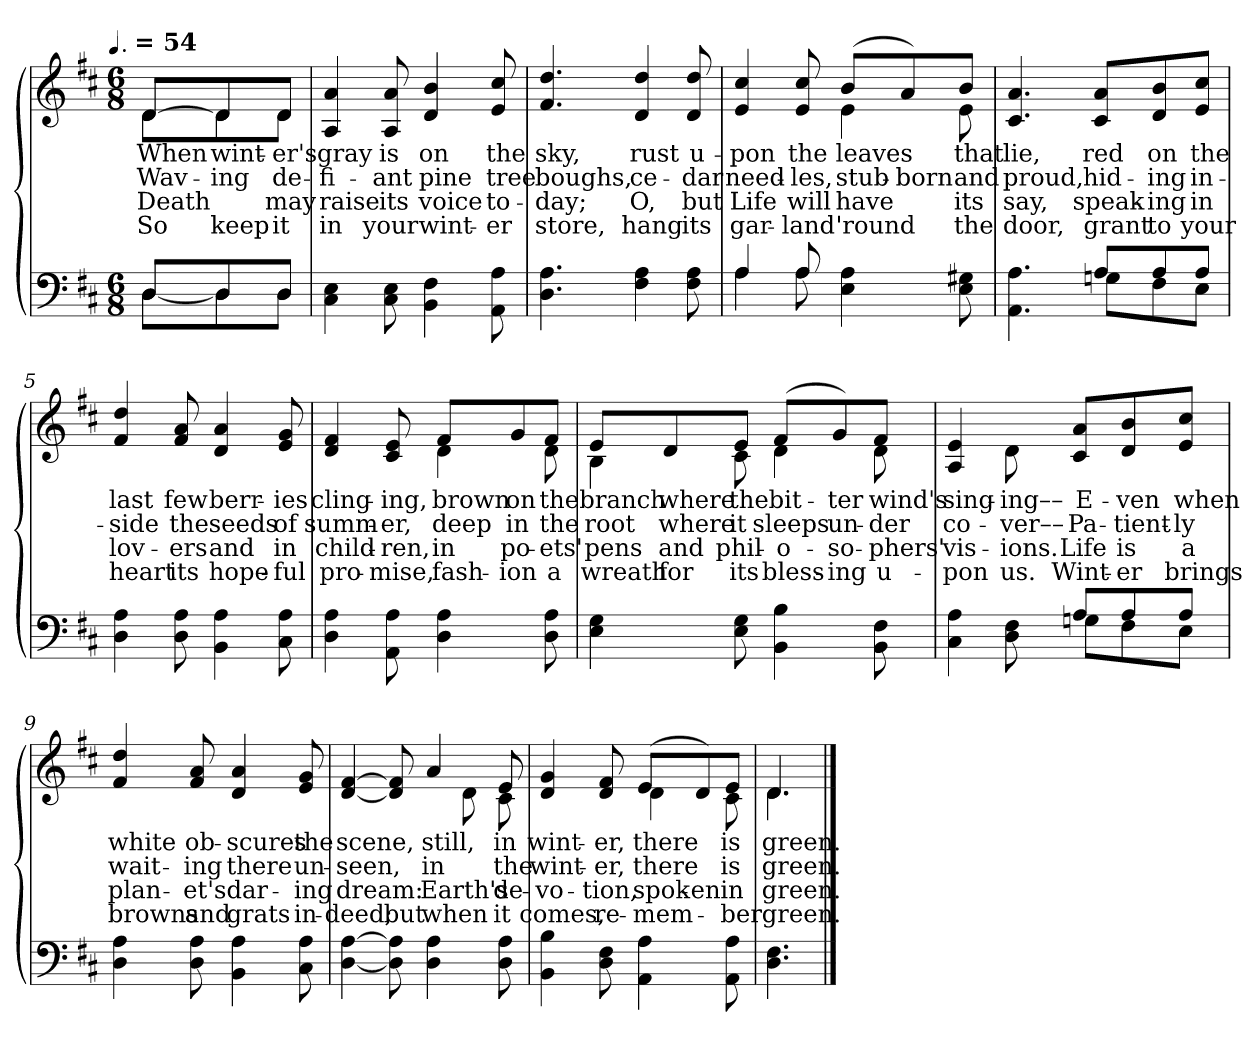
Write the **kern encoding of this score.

**kern	**kern	**text	**text	**text	**text
*part1	*part1	*part1	*part1	*part1	*part1
*staff2	*staff1	*staff1	*staff1	*staff1	*staff1
*clefF4	*clefG2	*	*	*	*
*k[f#c#]	*k[f#c#]	*	*	*	*
!!LO:TX:omd:t=[quarter-dot] = 54
*M6/8	*M6/8	*	*	*	*
*MM81	*MM81	*	*	*	*
=	=	=	=	=	=
*^	*^	*	*	*	*
8DL	[8DL	[8dL	8dL	When	Wav-	Death	So
8D	8D]	8d]	8d	wint-	-ing	.	keep
8DJ	8DJ	8dJ	8dJ	-er's	de-	may	it
*v	*v	*	*	*	*	*	*
*	*v	*v	*	*	*	*
=1	=1	=1	=1	=1	=1
4C#\ 4E\	4A/ 4a/	gray	-fi-	raise	in
8C#\ 8E\	8A/ 8a/	is	-ant	its	your
4BB\ 4F#\	4d/ 4b/	on	pine	voice	wint-
8AA\ 8A\	8e/ 8cc#/	the	tree	to-	-er
=2	=2	=2	=2	=2	=2
4.D\ 4.A\	4.f#/ 4.dd/	sky,	boughs,	-day;	store,
4F#\ 4A\	4d/ 4dd/	rust	ce-	O,	hang
8F#\ 8A\	8d/ 8dd/	u-	-dar	but	its
!!LO:LB:g=z
=3	=3	=3	=3	=3	=3
*^	*^	*	*	*	*
4A/	4A\	4e/ 4cc#/	4ryy	-pon	need-	Life	gar-
8A/	8A\	8e/ 8cc#/	8ryy	the	-les,	will	-land
4E 4A	4ryy	(>8bL	4e\	leaves	stub-	have	'round
.	.	8a)	.	.	-born	.	.
8E 8G#X	8ryy	8bJ	8e\	that	and	its	the
*	*	*v	*v	*	*	*	*
=4	=4	=4	=4	=4	=4	=4
4.AA\ 4.A\	4ryy	4.c#/ 4.a/	lie,	proud,	say,	door,
.	8ryy	.	.	.	.	.
8AL	8GnL	8c# 8aL	red	hid-	speak-	grant
8A	8F#	8d 8b	on	-ing	-ing	to
8AJ	8EJ	8e 8cc#J	the	in-	in	your
*v	*v	*	*	*	*	*
=5	=5	=5	=5	=5	=5
4D\ 4A\	4f#/ 4dd/	last	-side	lov-	heart
8D 8A	8f#/ 8a/	few	the	-ers	its
4BB\ 4A\	4d/ 4a/	berr-	seeds	and	hope-
8C# 8A	8e/ 8g/	-ies	of	in	-ful
!!LO:LB:g=z
=6	=6	=6	=6	=6	=6
*	*^	*	*	*	*
4D\ 4A\	4d/ 4f#/	4ryy	cling-	summ-	child-	pro-
8AA\ 8A\	8c#/ 8e/	8ryy	-ing,	-er,	-ren,	-mise,
4D\ 4A\	8f#L	4d\	brown	deep	in	fash-
.	8g	.	on	in	po-	-ion
8D 8A	8f#J	8d\	the	the	-ets'	a
=7	=7	=7	=7	=7	=7	=7
4E\ 4G\	8eL	4B\	branch	root	pens	wreath
.	8d	.	where	where	and	for
8E 8G	8eJ	8c#\	the	it	phil-	its
4BB\ 4B\	(>8f#L	4d\	bit-	sleeps	-o-	bless-
.	8g)	.	-ter	un-	-so-	-ing
8BB\ 8F#\	8f#J	8d\	wind's	-der	-phers'	u-
*	*v	*v	*	*	*	*
=8	=8	=8	=8	=8	=8
*^	*	*	*	*	*
4C#\ 4A\	4ryy	4A/ 4e/	sing-	co-	vis-	-pon
8D\ 8F#\	8ryy	8d\	-ing––	-ver––	-ions.	us.
8AL	8GnL	8c# 8aL	E-	Pa-	Life	Wint-
8A	8F#	8d 8b	-ven	-tient-	is	-er
8AJ	8EJ	8e 8cc#J	when	-ly	a	brings
*v	*v	*	*	*	*	*
!!LO:LB:g=z
=9	=9	=9	=9	=9	=9
4D\ 4A\	4f#/ 4dd/	white	wait-	plan-	browns
8D 8A	8f#/ 8a/	ob-	-ing	-et's	and
4BB\ 4A\	4d/ 4a/	-scures	there	dar-	grats
8C# 8A	8e/ 8g/	the	un-	-ing	in-
=10	=10	=10	=10	=10	=10
*	*^	*	*	*	*
[4D\ [4A\	[4d/ [4f#/	4ryy	scene,	-seen,	dream:	-deed;
8D] 8A]	8d] 8f#]	8ryy	.	.	.	but
4D\ 4A\	4a	8ryy	still,	in	Earth's	when
.	.	8d\	.	.	.	.
8D 8A	8e	8c#\	in	the	de-	it
=11	=11	=11	=11	=11	=11	=11
4BB\ 4B\	4d/ 4g/	4ryy	wint-	wint-	-vo-	comes,
8D\ 8F#\	8d/ 8f#/	8ryy	-er,	-er,	-tion,	re-
4AA\ 4A\	(8eL	4d	there	there	spok-	-mem-
.	8d)	.	.	.	-en	.
8AA 8A	8eJ	8c#	is	is	in	-ber
=12	=12	=12	=12	=12	=12	=12
4.D\ 4.F#\	4.d/	4.d\	green.	green.	green.	green.
*	*v	*v	*	*	*	*
==	==	==	==	==	==
*-	*-	*-	*-	*-	*-
